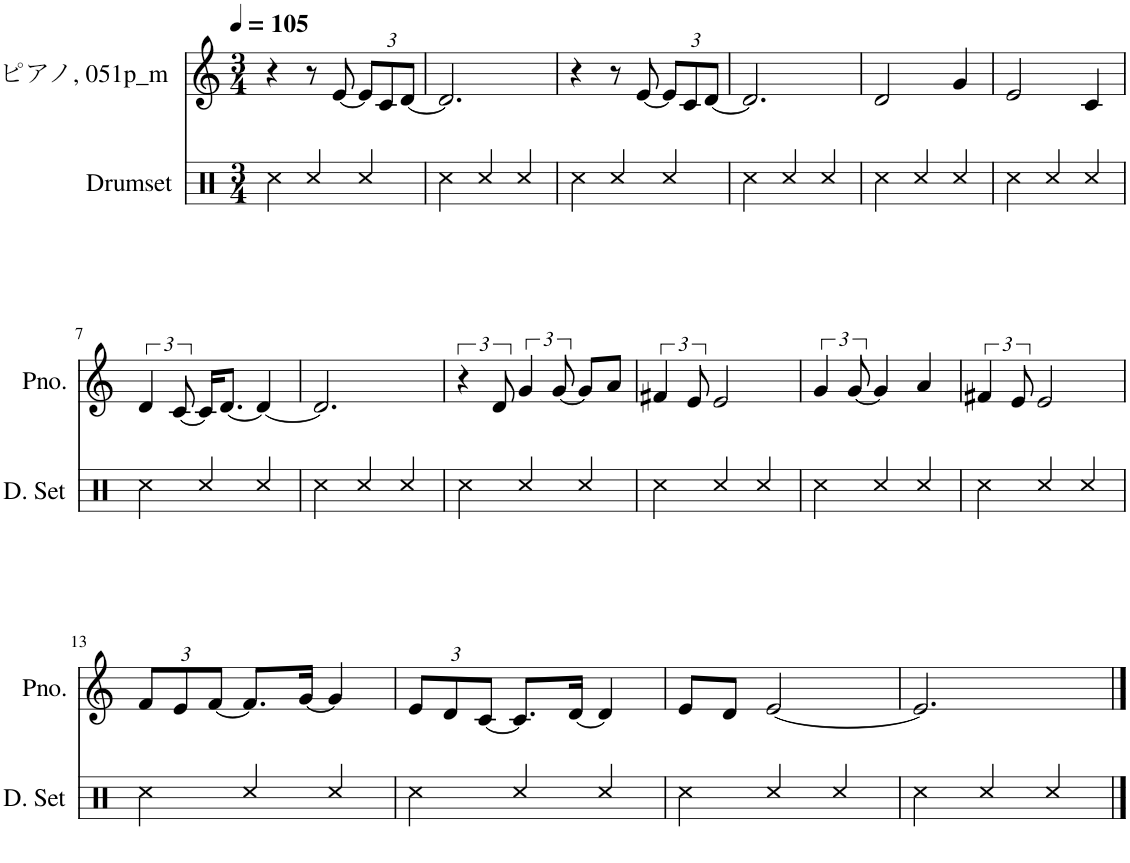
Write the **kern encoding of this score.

**kern	**kern
*part2	*part1
*staff2	*staff1
*I"Drumset	*I"ピアノ, 051p_m
*I'D. Set	*
*clefX	*clefG2
*k[]	*k[]
*M3/4	*M3/4
*MM105	*MM105
=1	=1
4Rcc\	4r
4Rcc/	8r
.	[8e/
*	*Xbrackettup
4Rcc/	12e/L]
.	12c/
.	[12d/J
=2	=2
4Rcc\	2.d/]
4Rcc/	.
4Rcc/	.
=3	=3
4Rcc\	4r
4Rcc/	8r
.	[8e/
4Rcc/	12e/L]
.	12c/
.	[12d/J
=4	=4
4Rcc\	2.d/]
4Rcc/	.
4Rcc/	.
=5	=5
4Rcc\	2d/
4Rcc/	.
4Rcc/	4g/
=6	=6
4Rcc\	2e/
4Rcc/	.
4Rcc/	4c/
!!LO:LB:g=z
=7	=7
*	*brackettup
4Rcc\	6d/
.	[12c/
4Rcc/	16c/KL]
.	[8.d/J
4Rcc/	4d/_
=8	=8
4Rcc\	2.d/]
4Rcc/	.
4Rcc/	.
=9	=9
4Rcc\	6r
.	12d/
4Rcc/	6g/
.	[12g/
4Rcc/	8g/L]
.	8a/J
=10	=10
4Rcc\	6f#X/
.	12e/
4Rcc/	2e/
4Rcc/	.
=11	=11
4Rcc\	6g/
.	[12g/
4Rcc/	4g/]
4Rcc/	4a/
=12	=12
4Rcc\	6f#X/
.	12e/
4Rcc/	2e/
4Rcc/	.
!!LO:LB:g=z
=13	=13
*	*Xbrackettup
4Rcc\	12f/L
.	12e/
.	[12f/J
4Rcc/	8.f/L]
.	[16g/Jk
4Rcc/	4g/]
=14	=14
4Rcc\	12e/L
.	12d/
.	[12c/J
4Rcc/	8.c/L]
.	[16d/Jk
4Rcc/	4d/]
=15	=15
4Rcc\	8e/L
.	8d/J
4Rcc/	[2e/
4Rcc/	.
=16	=16
4Rcc\	2.e/]
4Rcc/	.
4Rcc/	.
==	==
*-	*-
